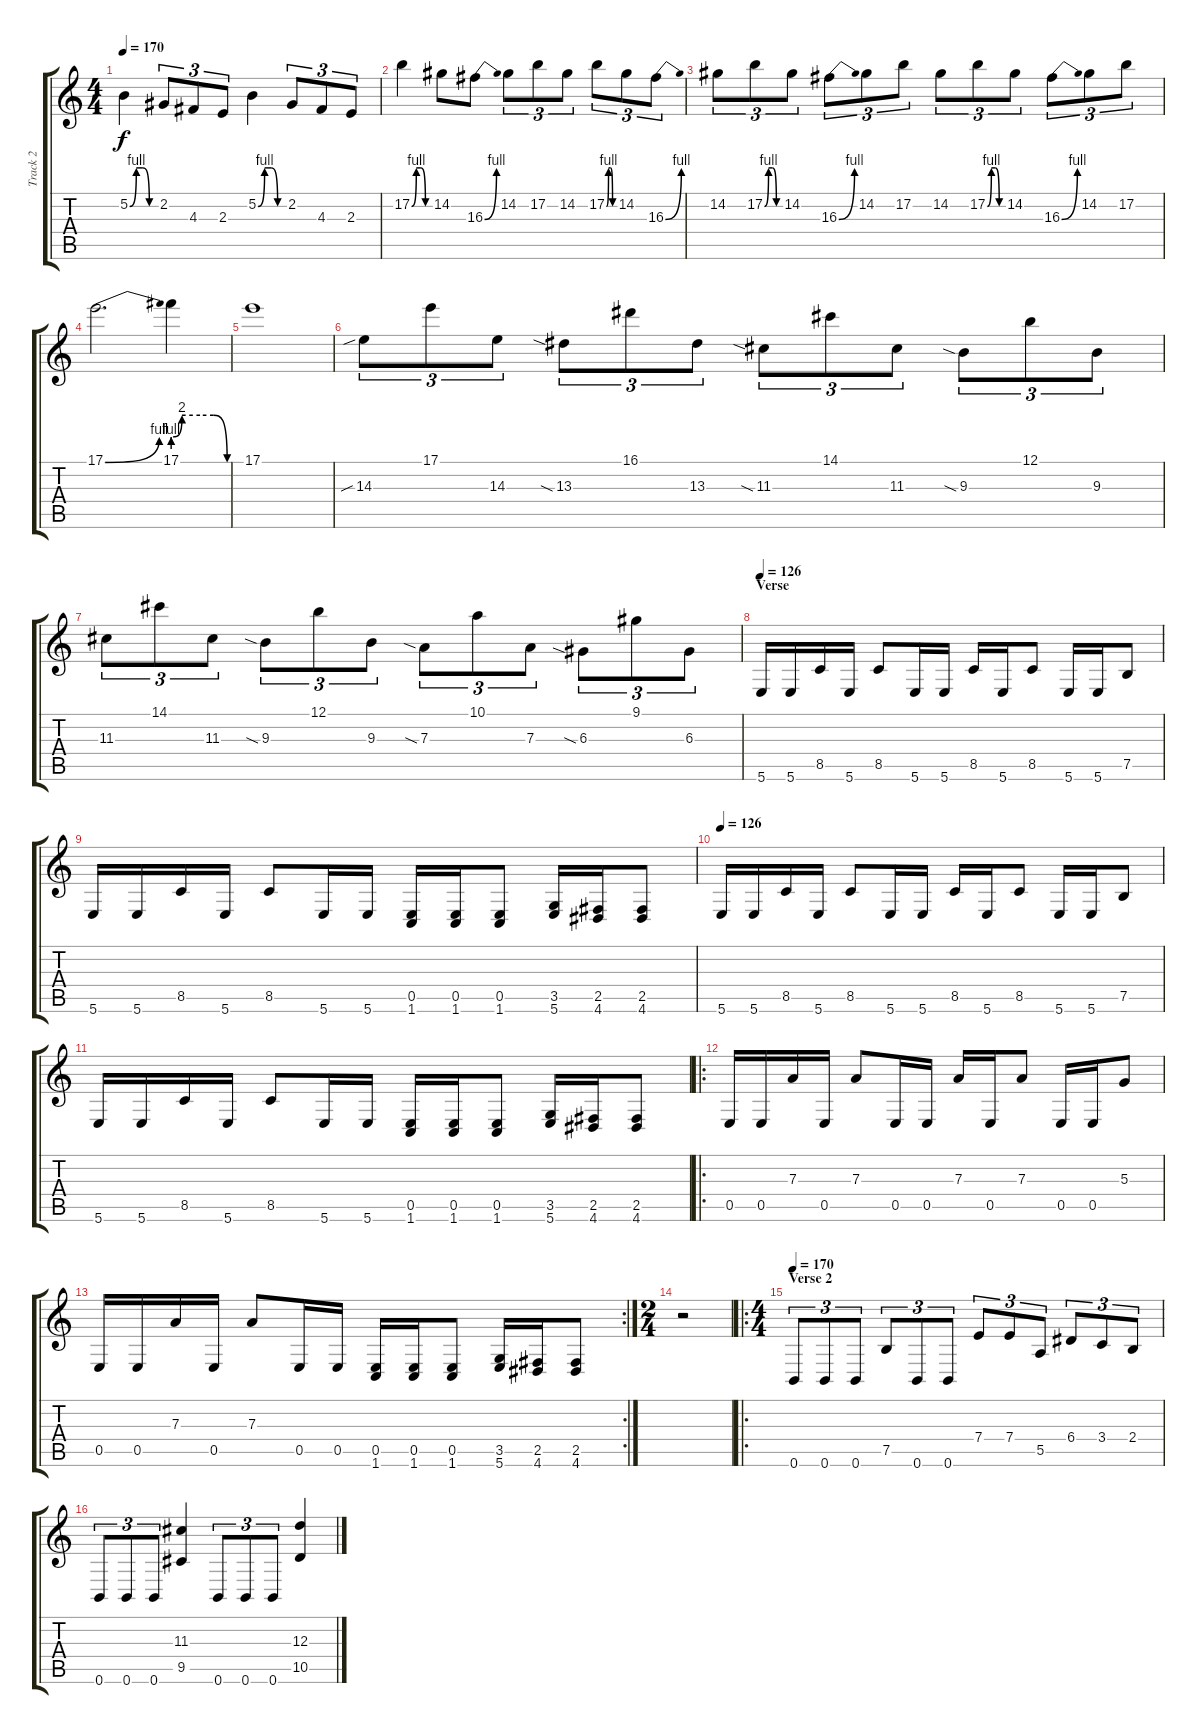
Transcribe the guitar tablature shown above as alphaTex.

\track ("Track 2" "Track 2") {instrument distortionguitar}
\staff {score tabs}
\tuning (B3 Gb3 D3 A2 E2 B1) {hide}
\ts (4 4)
\tempo 170
\clef g2
\ks c
5.2{be (custom 0 0 15 4 30 4 45 0 60 0)}.4{dy f} 2.2.8{tu (3 2)} 4.3.8{tu (3 2)} 2.3.8{tu (3 2)} 5.2{be (custom 0 0 15 4 30 4 45 0 60 0)}.4 2.2.8{tu (3 2)} 4.3.8{tu (3 2)} 2.3.8{tu (3 2)} |
17.2{be (custom 0 0 15 4 30 4 45 0 60 0)}.4 14.2.8 16.3{be (bend 0 0 60 4)}.8 14.2.8{tu (3 2)} 17.2.8{tu (3 2)} 14.2.8{tu (3 2)} 17.2{be (custom 0 0 15 4 30 4 45 0 60 0)}.8{tu (3 2)} 14.2.8{tu (3 2)} 16.3{be (bend 0 0 60 4)}.8{tu (3 2)} |
14.2.8{tu (3 2)} 17.2{be (custom 0 0 15 4 30 4 45 0 60 0)}.8{tu (3 2)} 14.2.8{tu (3 2)} 16.3{be (bend 0 0 60 4)}.8{tu (3 2)} 14.2.8{tu (3 2)} 17.2.8{tu (3 2)} 14.2.8{tu (3 2)} 17.2{be (custom 0 0 15 4 30 4 45 0 60 0)}.8{tu (3 2)} 14.2.8{tu (3 2)} 16.3{be (bend 0 0 60 4)}.8{tu (3 2)} 14.2.8{tu (3 2)} 17.2.8{tu (3 2)} |
17.1{be (bend 0 0 60 4)}.2{d} 17.1{be (custom 0 4 10 8 30 8 45 8 60 0)}.4 |
17.1.1 |
14.3{sib}.8{tu (3 2)} 17.1.8{tu (3 2)} 14.3.8{tu (3 2)} 13.3{sia}.8{tu (3 2)} 16.1.8{tu (3 2)} 13.3.8{tu (3 2)} 11.3{sia}.8{tu (3 2)} 14.1.8{tu (3 2)} 11.3.8{tu (3 2)} 9.3{sia}.8{tu (3 2)} 12.1.8{tu (3 2)} 9.3.8{tu (3 2)} |
11.3.8{tu (3 2)} 14.1.8{tu (3 2)} 11.3.8{tu (3 2)} 9.3{sia}.8{tu (3 2)} 12.1.8{tu (3 2)} 9.3.8{tu (3 2)} 7.3{sia}.8{tu (3 2)} 10.1.8{tu (3 2)} 7.3.8{tu (3 2)} 6.3{sia}.8{tu (3 2)} 9.1.8{tu (3 2)} 6.3.8{tu (3 2)} |
\section ("" "Verse")
\tempo 126
5.6.16 5.6.16 8.5.16 5.6.16 8.5.8 5.6.16 5.6.16 8.5.16 5.6.16 8.5.8 5.6.16 5.6.16 7.5.8 |
5.6.16 5.6.16 8.5.16 5.6.16 8.5.8 5.6.16 5.6.16 (0.5 1.6).16 (0.5 1.6).16 (0.5 1.6).8 (3.5 5.6).16 (2.5 4.6).16 (2.5 4.6).8 |
\tempo 126
5.6.16 5.6.16 8.5.16 5.6.16 8.5.8 5.6.16 5.6.16 8.5.16 5.6.16 8.5.8 5.6.16 5.6.16 7.5.8 |
5.6.16 5.6.16 8.5.16 5.6.16 8.5.8 5.6.16 5.6.16 (0.5 1.6).16 (0.5 1.6).16 (0.5 1.6).8 (3.5 5.6).16 (2.5 4.6).16 (2.5 4.6).8 |
\ro
0.5.16 0.5.16 7.3.16 0.5.16 7.3.8 0.5.16 0.5.16 7.3.16 0.5.16 7.3.8 0.5.16 0.5.16 5.3.8 |
\rc 2
0.5.16 0.5.16 7.3.16 0.5.16 7.3.8 0.5.16 0.5.16 (0.5 1.6).16 (0.5 1.6).16 (0.5 1.6).8 (3.5 5.6).16 (2.5 4.6).16 (2.5 4.6).8 |
\ts (2 4)
r.2 |
\ro
\ts (4 4)
\section ("" "Verse 2")
\tempo 170
0.6.8{tu (3 2)} 0.6.8{tu (3 2)} 0.6.8{tu (3 2)} 7.5.8{tu (3 2)} 0.6.8{tu (3 2)} 0.6.8{tu (3 2)} 7.4.8{tu (3 2)} 7.4.8{tu (3 2)} 5.5.8{tu (3 2)} 6.4.8{tu (3 2)} 3.4.8{tu (3 2)} 2.4.8{tu (3 2)} |
0.6.8{tu (3 2)} 0.6.8{tu (3 2)} 0.6.8{tu (3 2)} (11.3 9.5).4 0.6.8{tu (3 2)} 0.6.8{tu (3 2)} 0.6.8{tu (3 2)} (12.3 10.5).4
